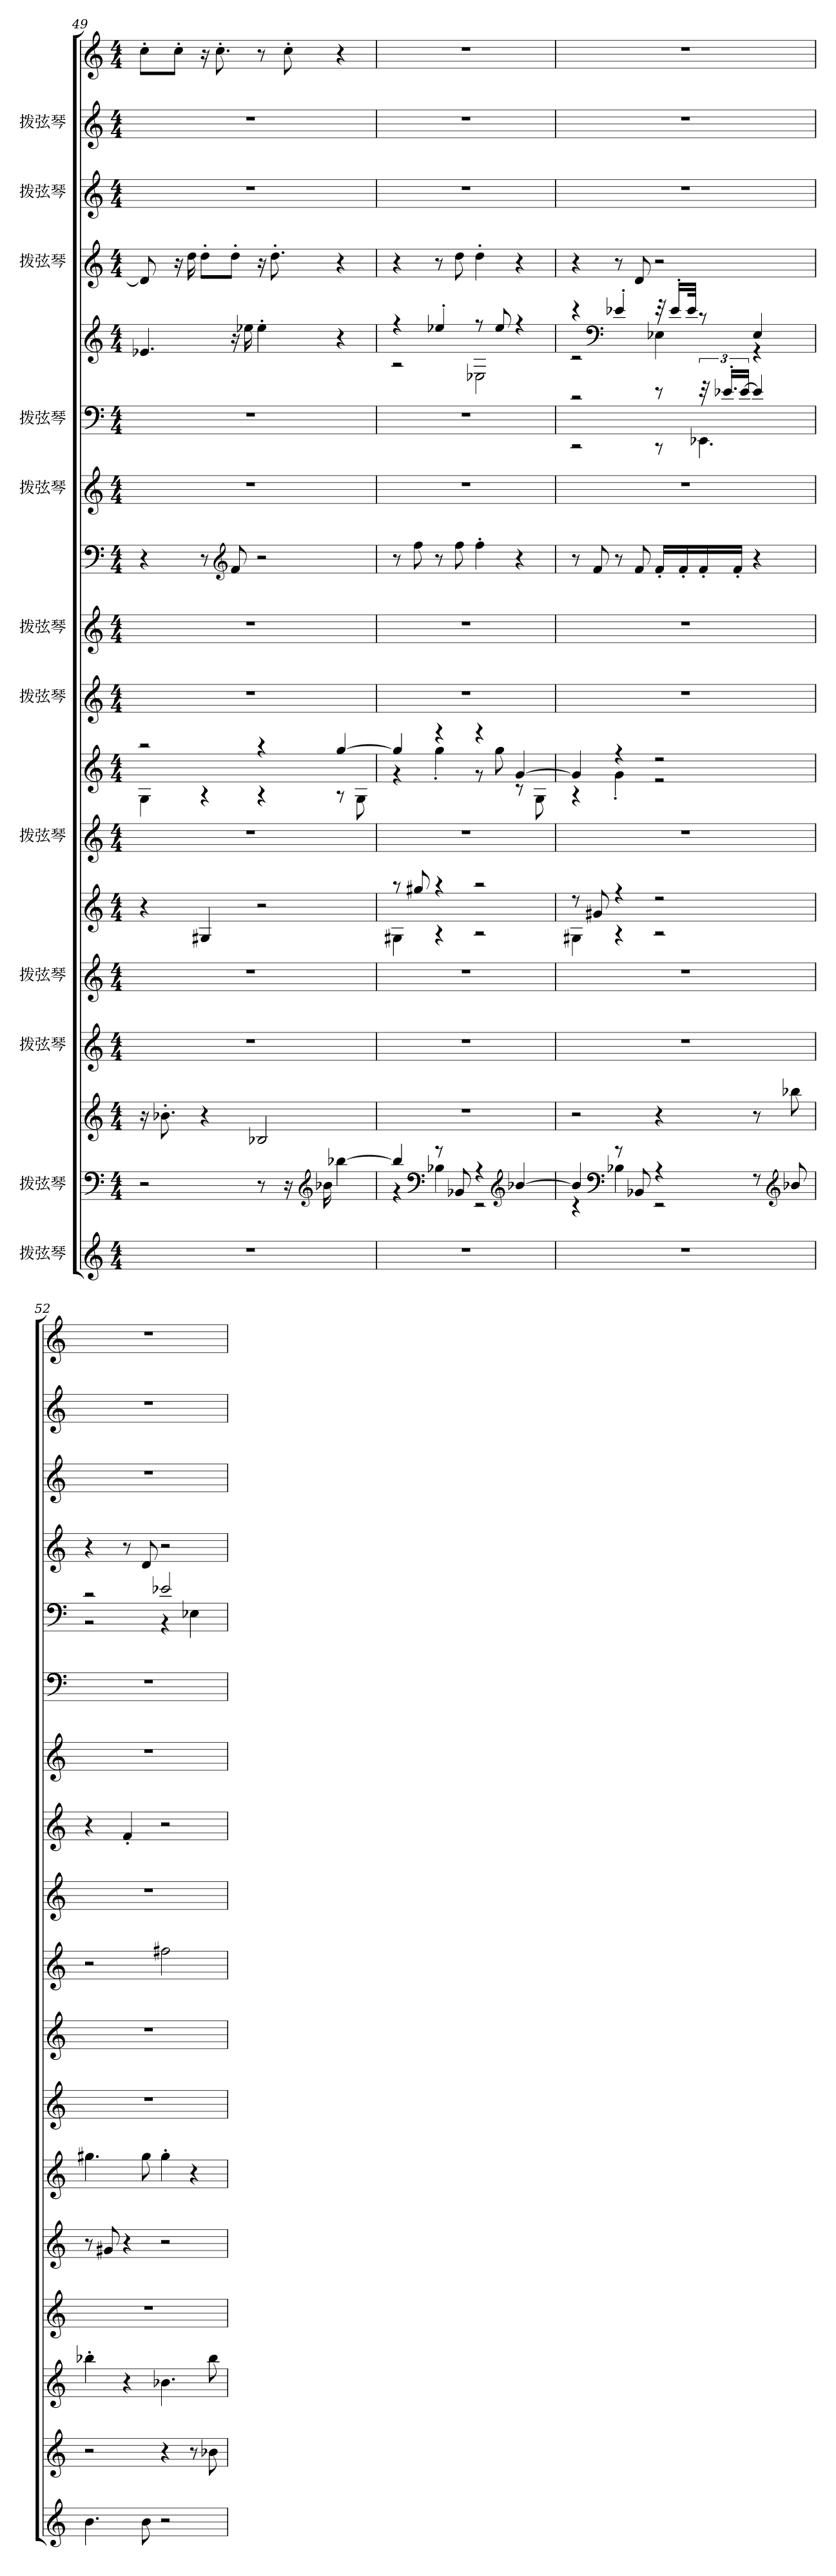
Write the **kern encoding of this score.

**kern	**kern	**kern	**kern	**kern	**kern	**kern	**kern	**kern	**kern	**kern	**kern	**kern	**kern	**kern	**kern	**kern	**kern
*part12	*part11	*part11	*part10	*part9	*part9	*part8	*part8	*part7	*part6	*part6	*part5	*part4	*part4	*part3	*part2	*part1	*part1
*staff18	*staff17	*staff16	*staff15	*staff14	*staff13	*staff12	*staff11	*staff10	*staff9	*staff8	*staff7	*staff6	*staff5	*staff4	*staff3	*staff2	*staff1
*I"拨弦琴	*I"拨弦琴	*	*I"拨弦琴	*I"拨弦琴	*	*I"拨弦琴	*	*I"拨弦琴	*I"拨弦琴	*	*I"拨弦琴	*I"拨弦琴	*	*I"拨弦琴	*I"拨弦琴	*I"拨弦琴	*
*clefG2	*clefF4	*clefG2	*clefG2	*clefG2	*clefG2	*clefG2	*clefG2	*clefG2	*clefG2	*clefF4	*clefG2	*clefF4	*clefG2	*clefG2	*clefG2	*clefG2	*clefG2
*k[]	*k[]	*k[]	*k[]	*k[]	*k[]	*k[]	*k[]	*k[]	*k[]	*k[]	*k[]	*k[]	*k[]	*k[]	*k[]	*k[]	*k[]
*M4/4	*M4/4	*M4/4	*M4/4	*M4/4	*M4/4	*M4/4	*M4/4	*M4/4	*M4/4	*M4/4	*M4/4	*M4/4	*M4/4	*M4/4	*M4/4	*M4/4	*M4/4
=49	=49	=49	=49	=49	=49	=49	=49	=49	=49	=49	=49	=49	=49	=49	=49	=49	=49
*	*	*	*	*	*	*	*^	*	*	*	*	*	*	*	*	*	*
1r	2r	16r	1r	1r	4r	1r	2r	4G\	1r	1r	4r	1r	1r	4.e-X/	8d/]	1r	1r	8cc'\L
.	.	8.b-X'\	.	.	.	.	.	.	.	.	.	.	.	.	.	.	.	.
.	.	.	.	.	.	.	.	.	.	.	.	.	.	.	16r	.	.	8cc'\J
.	.	.	.	.	.	.	.	.	.	.	.	.	.	.	16dd\	.	.	.
.	.	4r	.	.	4G#X/	.	.	4r	.	.	8r	.	.	.	8dd'\L	.	.	16r
.	.	.	.	.	.	.	.	.	.	.	.	.	.	.	.	.	.	8.cc'\
*	*	*	*	*	*	*	*	*	*	*	*clefG2	*	*	*	*	*	*	*
.	.	.	.	.	.	.	.	.	.	.	8f/	.	.	16r	8dd'\J	.	.	.
.	.	.	.	.	.	.	.	.	.	.	.	.	.	16ee-X\	.	.	.	.
.	8r	2B-X/	.	.	2r	.	4r	4r	.	.	2r	.	.	4ee-'\	16r	.	.	8r
.	.	.	.	.	.	.	.	.	.	.	.	.	.	.	8.dd'\	.	.	.
.	16r	.	.	.	.	.	.	.	.	.	.	.	.	.	.	.	.	8cc'\
*	*clefG2	*	*	*	*	*	*	*	*	*	*	*	*	*	*	*	*	*
.	16b-X\	.	.	.	.	.	.	.	.	.	.	.	.	.	.	.	.	.
.	[4bb-X\	.	.	.	.	.	[4gg/	8r	.	.	.	.	.	4r	4r	.	.	4r
.	.	.	.	.	.	.	.	8G\	.	.	.	.	.	.	.	.	.	.
!!LO:PB:g=z
=50	=50	=50	=50	=50	=50	=50	=50	=50	=50	=50	=50	=50	=50	=50	=50	=50	=50	=50
*	*^	*	*	*	*^	*	*	*	*	*	*	*	*	*^	*	*	*	*
1r	4bb-/]	4r	1r	1r	1r	8r	4G#X\	1r	4gg/]	4r	1r	1r	8r	1r	1r	4r	2r	4r	1r	1r	1r
.	.	.	.	.	.	8gg#X/	.	.	.	.	.	.	8ff\	.	.	.	.	.	.	.	.
*	*clefF4	*	*	*	*	*	*	*	*	*	*	*	*	*	*	*	*	*	*	*	*
.	8r	4B-X\	.	.	.	4r	4r	.	4r	4gg'\	.	.	8r	.	.	4ee-X'/	.	8r	.	.	.
.	8BB-X/	.	.	.	.	.	.	.	.	.	.	.	8ff\	.	.	.	.	8dd\	.	.	.
.	4r	2r	.	.	.	2r	2r	.	4r	8r	.	.	4ff'\	.	.	8r	2E-X\	4dd'\	.	.	.
.	.	.	.	.	.	.	.	.	.	8gg\	.	.	.	.	.	8ee-/	.	.	.	.	.
*	*clefG2	*	*	*	*	*	*	*	*	*	*	*	*	*	*	*	*	*	*	*	*
.	[4b-X/	.	.	.	.	.	.	.	[4g/	8r	.	.	4r	.	.	4r	.	4r	.	.	.
.	.	.	.	.	.	.	.	.	.	8G\	.	.	.	.	.	.	.	.	.	.	.
=51	=51	=51	=51	=51	=51	=51	=51	=51	=51	=51	=51	=51	=51	=51	=51	=51	=51	=51	=51	=51	=51
*	*	*	*	*	*	*	*	*	*	*	*	*	*	*	*^	*	*	*	*	*	*
1r	4b-/]	4r	2r	1r	1r	8r	4G#X\	1r	4g/]	4r	1r	1r	8r	1r	2r	2r	4r	2r	4r	1r	1r	1r
.	.	.	.	.	.	8g#X/	.	.	.	.	.	.	8f/	.	.	.	.	.	.	.	.	.
*	*clefF4	*	*	*	*	*	*	*	*	*	*	*	*	*	*	*	*clefF4	*	*	*	*	*
.	8r	4B-X\	.	.	.	4r	4r	.	4r	4g'\	.	.	8r	.	.	.	4e-X'/	.	8r	.	.	.
.	8BB-X/	.	.	.	.	.	.	.	.	.	.	.	8f/	.	.	.	.	.	8d/	.	.	.
.	4r	2r	4r	.	.	2r	2r	.	2r	2r	.	.	16f'/LL	.	8r	8r	32r	4E-X\	2r	.	.	.
.	.	.	.	.	.	.	.	.	.	.	.	.	.	.	.	.	16e-'/LL	.	.	.	.	.
.	.	.	.	.	.	.	.	.	.	.	.	.	16f'/	.	.	.	.	.	.	.	.	.
.	.	.	.	.	.	.	.	.	.	.	.	.	.	.	.	.	32e-/JJk	.	.	.	.	.
.	.	.	.	.	.	.	.	.	.	.	.	.	16f'/	.	48r	4.EE-X\	8r	.	.	.	.	.
.	.	.	.	.	.	.	.	.	.	.	.	.	.	.	24.e-X'/LL	.	.	.	.	.	.	.
.	.	.	.	.	.	.	.	.	.	.	.	.	16f'/JJ	.	.	.	.	.	.	.	.	.
.	.	.	.	.	.	.	.	.	.	.	.	.	.	.	[24e-/JJ	.	.	.	.	.	.	.
.	8r	.	8r	.	.	.	.	.	.	.	.	.	4r	.	4e-/]	.	4E-/	4r	.	.	.	.
*	*clefG2	*	*	*	*	*	*	*	*	*	*	*	*	*	*	*	*	*	*	*	*	*
.	8b-X/	.	8bb-X\	.	.	.	.	.	.	.	.	.	.	.	.	.	.	.	.	.	.	.
*	*v	*v	*	*	*	*v	*v	*	*v	*v	*	*	*	*	*v	*v	*	*	*	*	*	*
!!LO:PB:g=z
=52	=52	=52	=52	=52	=52	=52	=52	=52	=52	=52	=52	=52	=52	=52	=52	=52	=52	=52
4.b\	2r	4bb-X'\	1r	8r	4.gg#X\	1r	1r	2r	1r	4r	1r	1r	2r	2r	4r	1r	1r	1r
.	.	.	.	8g#X/	.	.	.	.	.	.	.	.	.	.	.	.	.	.
.	.	4r	.	4r	.	.	.	.	.	4f'/	.	.	.	.	8r	.	.	.
8b\	.	.	.	.	8gg#\	.	.	.	.	.	.	.	.	.	8d/	.	.	.
2r	4r	4.b-X\	.	2r	4gg#'\	.	.	2ff#X\	.	2r	.	.	2e-X/	4r	2r	.	.	.
.	8r	.	.	.	4r	.	.	.	.	.	.	.	.	4E-X\	.	.	.	.
.	8b-X\	8bb-\	.	.	.	.	.	.	.	.	.	.	.	.	.	.	.	.
*	*	*	*	*	*	*	*	*	*	*	*	*	*v	*v	*	*	*	*
=	=	=	=	=	=	=	=	=	=	=	=	=	=	=	=	=	=
*-	*-	*-	*-	*-	*-	*-	*-	*-	*-	*-	*-	*-	*-	*-	*-	*-	*-
